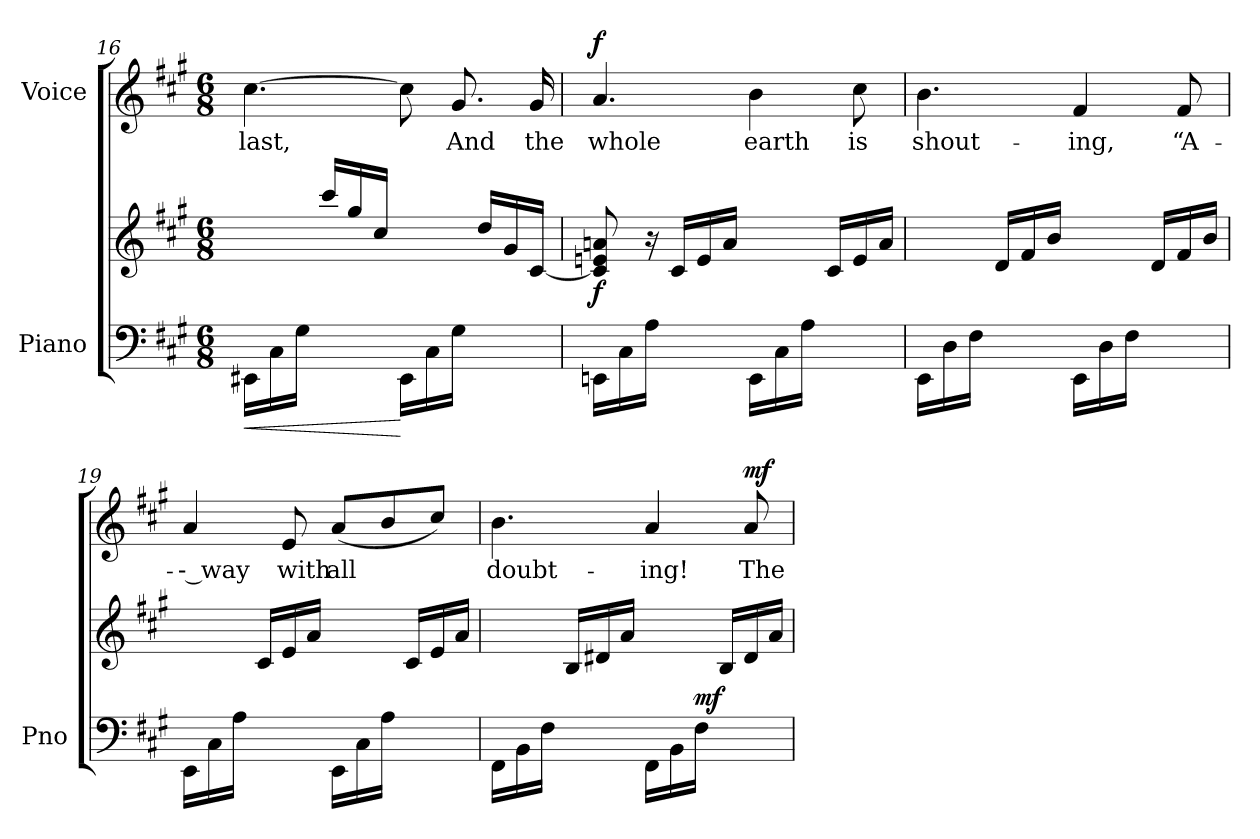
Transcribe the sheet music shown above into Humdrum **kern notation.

**kern	**kern	**dynam	**kern	**text	**dynam
*part2	*part2	*part2	*part1	*part1	*part1
*staff3	*staff2	*staff2/3	*staff1	*staff1	*staff1
*I"Piano	*	*	*I"Voice	*	*
*I'Pno	*	*	*	*	*
!!LO:LB:g=z
*clefF4	*clefG2	*	*clefG2	*	*
*k[f#c#g#]	*k[f#c#g#]	*	*k[f#c#g#]	*	*
*M6/8	*M6/8	*	*M6/8	*	*
=16	=16	=16	=16	=16	=16
!	!	!LO:HP:b=2	!	!LO:LY:b	!
*	*^	*	*	*	*
(16EE#X\LL	2.ryy	8.ryy	<	[4.cc#\	last,	.
16C#\	.	.	.	.	.	.
16G#\JJ	.	.	.	.	.	.
8.ryy	.	16ccc#/LL	.	.	.	.
.	.	16gg#/	.	.	.	.
.	.	16cc#/JJ)	.	.	.	.
(16EE#\LL	.	8.ryy	[	8cc#\]	.	.
16C#\	.	.	.	.	.	.
!	!	!	!	!	!LO:LY:b	!
16G#\JJ	.	.	.	8.g#/	And	.
8.ryy	.	16dd/LL	.	.	.	.
.	.	16g#/	.	.	.	.
!	!	!	!	!	!LO:LY:b	!
.	.	[16c#/JJ)	.	16g#/	the	.
=17	=17	=17	=17	=17	=17	=17
!	!	!	!LO:DY:b	!	!LO:LY:b	!LO:DY:a
(16EEn\LL	8c#/] 8en/ 8an/	8.ryy	f	4.a/	whole	f
16C#\	.	.	.	.	.	.
16A\JJ	16r	.	.	.	.	.
8.ryy	16ryy	16c#/LL	.	.	.	.
.	8ryy	16e/	.	.	.	.
.	.	16a/JJ)	.	.	.	.
!	!	!	!	!	!LO:LY:b	!
(16EE\LL	4ryy	8.ryy	.	4b\	earth	.
16C#\	.	.	.	.	.	.
16A\JJ	.	.	.	.	.	.
8.ryy	.	16c#/LL	.	.	.	.
!	!	!	!	!	!LO:LY:b	!
.	8ryy	16e/	.	8cc#\	is	.
.	.	16a/JJ)	.	.	.	.
!!LO:PB:g=z
=18	=18	=18	=18	=18	=18	=18
!	!	!	!	!	!LO:LY:b	!
(16EE\LL	2.ryy	8.ryy	.	4.b\	shout-	.
16D\	.	.	.	.	.	.
16F#\JJ	.	.	.	.	.	.
8.ryy	.	16d/LL	.	.	.	.
.	.	16f#/	.	.	.	.
.	.	16b/JJ)	.	.	.	.
!	!	!	!	!	!LO:LY:b	!
(16EE\LL	.	8.ryy	.	4f#/	-ing,	.
16D\	.	.	.	.	.	.
16F#\JJ	.	.	.	.	.	.
8.ryy	.	16d/LL	.	.	.	.
!	!	!	!	!	!LO:LY:b	!
.	.	16f#/	.	8f#/	“A-	.
.	.	16b/JJ)	.	.	.	.
!!LO:LB:g=z
=19	=19	=19	=19	=19	=19	=19
!	!	!	!	!	!LO:LY:b	!
(16EE\LL	2.ryy	8.ryy	.	4a/	-- way	.
16C#\	.	.	.	.	.	.
16A\JJ	.	.	.	.	.	.
8.ryy	.	16c#/LL	.	.	.	.
!	!	!	!	!	!LO:LY:b	!
.	.	16e/	.	8e/	with	.
.	.	16a/JJ)	.	.	.	.
!	!	!	!	!	!LO:LY:b	!
(16EE\LL	.	8.ryy	.	(8a/L	all	.
16C#\	.	.	.	.	.	.
16A\JJ	.	.	.	8b/	.	.
8.ryy	.	16c#/LL	.	.	.	.
.	.	16e/	.	8cc#/J)	.	.
.	.	16a/JJ)	.	.	.	.
=20	=20	=20	=20	=20	=20	=20
!	!	!	!	!	!LO:LY:b	!
(16FF#\LL	2.ryy	8.ryy	.	4.b\	doubt-	.
16BB\	.	.	.	.	.	.
16F#\JJ	.	.	.	.	.	.
8.ryy	.	16B/LL	.	.	.	.
.	.	16d#X/	.	.	.	.
.	.	16a/JJ)	.	.	.	.
!	!	!	!	!	!LO:LY:b	!
(16FF#\LL	.	8.ryy	.	4a/	-ing!	.
16BB\	.	.	.	.	.	.
!	!	!	!LO:DY:a=2	!	!	!
16F#\JJ	.	.	mf	.	.	.
8.ryy	.	16B/LL	.	.	.	.
!	!	!	!	!	!LO:LY:b	!LO:DY:a
.	.	16d#/	.	8a/	The	mf
.	.	16a/JJ)	.	.	.	.
*	*v	*v	*	*	*	*
=	=	=	=	=	=
*-	*-	*-	*-	*-	*-
